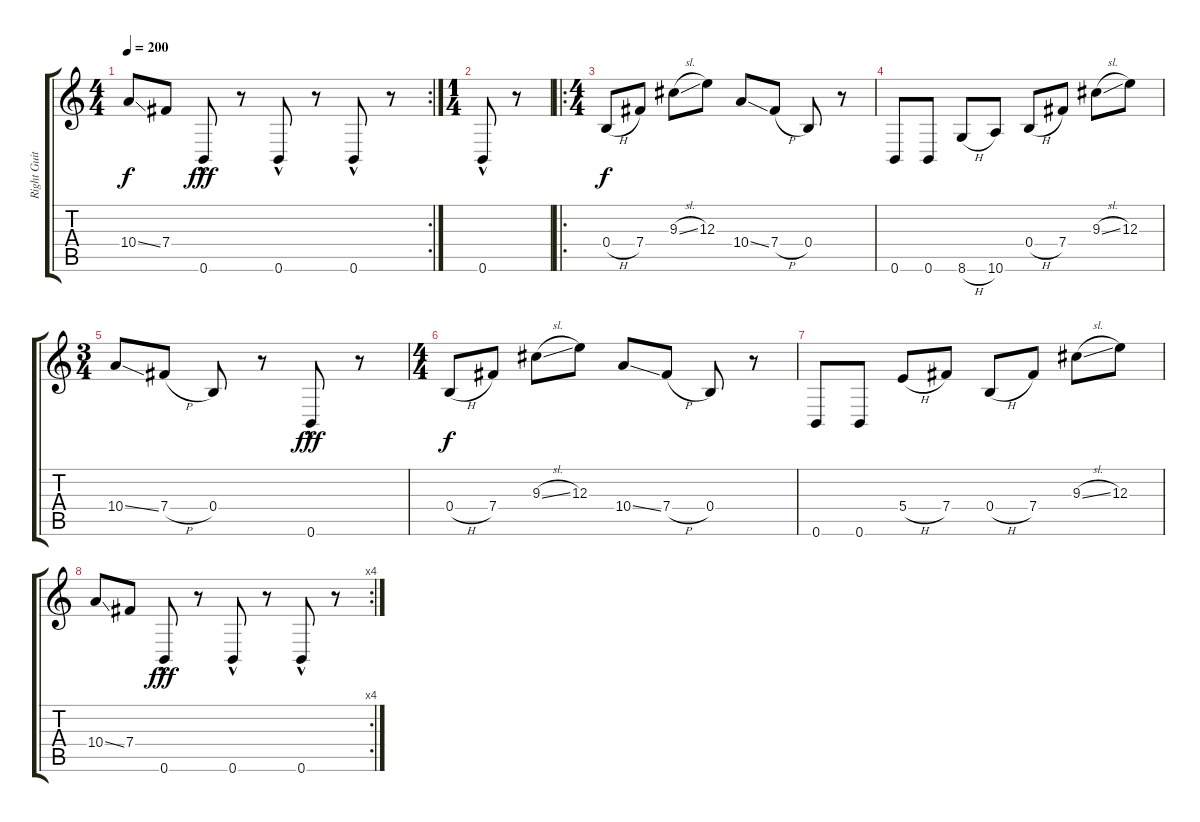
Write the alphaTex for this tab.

\track ("Right Guitar" "Right Guit") {instrument distortionguitar bank 255}
\staff {score tabs}
\tuning (Db4 Ab3 E3 B2 Gb2 B1) {hide}
\rc 2
\ts (4 4)
\tempo 200
\clef g2
\ks c
10.4{ss}.8{dy f} 7.4.8 0.6{hac}.8{dy fff} r.8 0.6{hac}.8 r.8 0.6{hac}.8 r.8 |
\ts (1 4)
0.6{hac}.8 r.8 |
\ro
\ts (4 4)
0.4{h}.8{dy f} 7.4.8 9.3{sl}.8 12.3.8 10.4{ss}.8 7.4{h}.8 0.4.8 r.8 |
0.6.8 0.6.8 8.6{h}.8 10.6.8 0.4{h}.8 7.4.8 9.3{sl}.8 12.3.8 |
\ts (3 4)
10.4{ss}.8 7.4{h}.8 0.4.8 r.8 0.6{hac}.8{dy fff} r.8 |
\ts (4 4)
0.4{h}.8{dy f} 7.4.8 9.3{sl}.8 12.3.8 10.4{ss}.8 7.4{h}.8 0.4.8 r.8 |
0.6.8 0.6.8 5.4{h}.8 7.4.8 0.4{h}.8 7.4.8 9.3{sl}.8 12.3.8 |
\rc 4
10.4{ss}.8 7.4.8 0.6{hac}.8{dy fff} r.8 0.6{hac}.8 r.8 0.6{hac}.8 r.8
